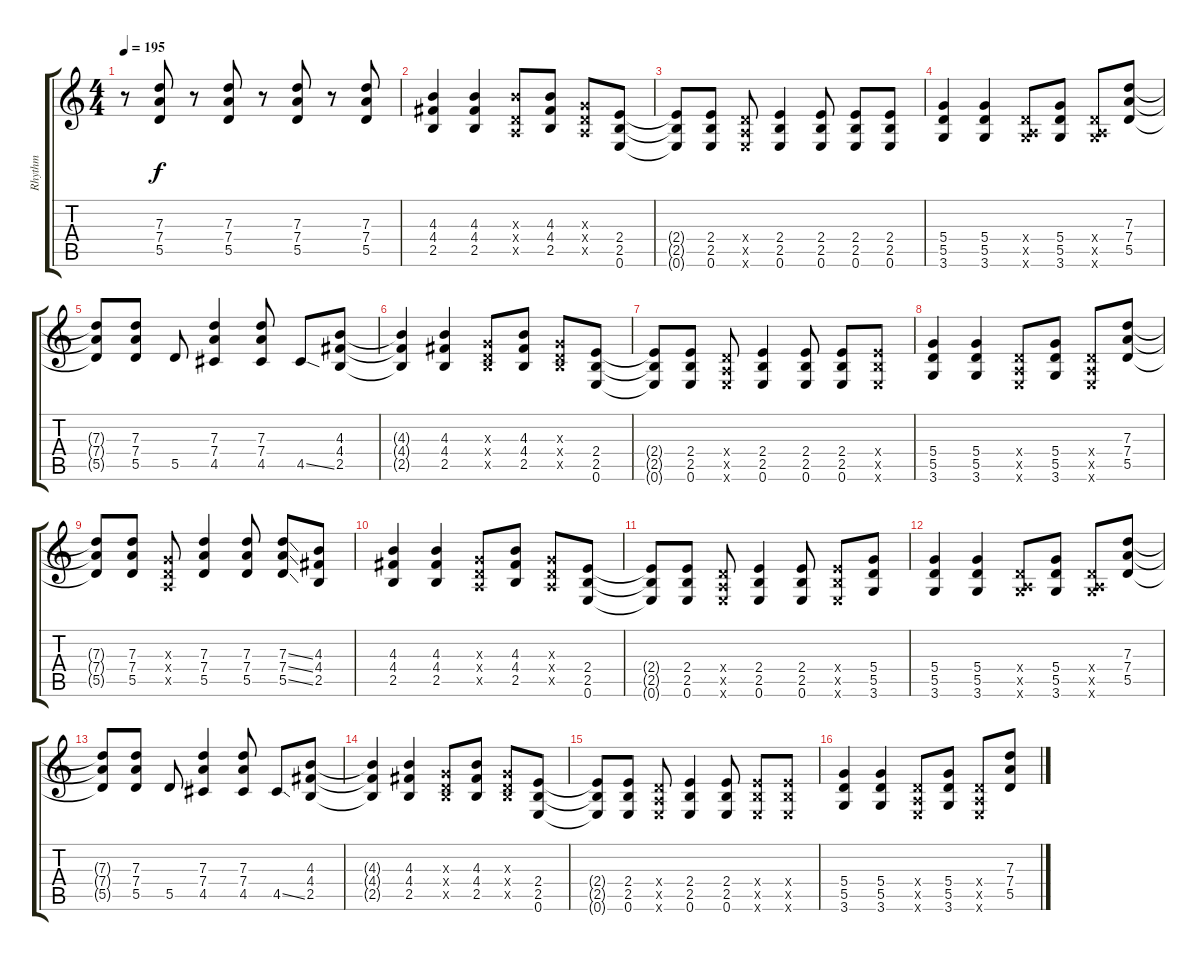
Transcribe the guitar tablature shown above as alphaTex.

\track ("Rhythm" "Rhythm") {instrument overdrivenguitar}
\staff {score tabs}
\tuning (E4 B3 G3 D3 A2 E2) {hide}
\ts (4 4)
\tempo 195
\clef g2
\ks c
r.8{dy f} (7.3 7.4 5.5).8 r.8 (7.3 7.4 5.5).8 r.8 (7.3 7.4 5.5).8 r.8 (7.3 7.4 5.5).8 |
\section ("" "")
(4.3 4.4 2.5).4 (4.3 4.4 2.5).4 (4.3{x} 0.4{x} 0.5{x}).8 (4.3 4.4 2.5).8 (0.3{x} 0.4{x} 0.5{x}).8 (2.4 2.5 0.6).8 |
(2.4{t} 2.5{t} 0.6{t}).8 (2.4 2.5 0.6).8 (0.4{x} 0.5{x} 0.6{x}).8 (2.4 2.5 0.6).4 (2.4 2.5 0.6).8 (2.4 2.5 0.6).8 (2.4 2.5 0.6).8 |
(5.4 5.5 3.6).4 (5.4 5.5 3.6).4 (0.4{x} 0.5{x} 3.6{x}).8 (5.4 5.5 3.6).8 (0.4{x} 0.5{x} 3.6{x}).8 (7.3 7.4 5.5).8 |
(7.3{t} 7.4{t} 5.5{t}).8 (7.3 7.4 5.5).8 5.5.8 (7.3 7.4 4.5).4 (7.3 7.4 4.5).8 4.5{ss}.8 (4.3 4.4 2.5).8 |
(4.3{t} 4.4{t} 2.5{t}).4 (4.3 4.4 2.5).4 (0.3{x} 0.4{x} 2.5{x}).8 (4.3 4.4 2.5).8 (0.3{x} 0.4{x} 2.5{x}).8 (2.4 2.5 0.6).8 |
(2.4{t} 2.5{t} 0.6{t}).8 (2.4 2.5 0.6).8 (0.4{x} 0.5{x} 0.6{x}).8 (2.4 2.5 0.6).4 (2.4 2.5 0.6).8 (2.4 2.5 0.6).8 (2.4{x} 2.5{x} 0.6{x}).8 |
(5.4 5.5 3.6).4 (5.4 5.5 3.6).4 (0.4{x} 0.5{x} 0.6{x}).8 (5.4 5.5 3.6).8 (0.4{x} 0.5{x} 0.6{x}).8 (7.3 7.4 5.5).8 |
(7.3{t} 7.4{t} 5.5{t}).8 (7.3 7.4 5.5).8 (0.3{x} 0.4{x} 0.5{x}).8 (7.3 7.4 5.5).4 (7.3 7.4 5.5).8 (7.3{ss} 7.4{ss} 5.5{ss}).8 (4.3 4.4 2.5).8 |
\section ("" "")
(4.3 4.4 2.5).4 (4.3 4.4 2.5).4 (0.3{x} 0.4{x} 0.5{x}).8 (4.3 4.4 2.5).8 (0.3{x} 0.4{x} 0.5{x}).8 (2.4 2.5 0.6).8 |
(2.4{t} 2.5{t} 0.6{t}).8 (2.4 2.5 0.6).8 (0.4{x} 0.5{x} 0.6{x}).8 (2.4 2.5 0.6).4 (2.4 2.5 0.6).8 (2.4{x} 2.5{x} 0.6{x}).8 (5.4 5.5 3.6).8 |
(5.4 5.5 3.6).4 (5.4 5.5 3.6).4 (0.4{x} 0.5{x} 3.6{x}).8 (5.4 5.5 3.6).8 (0.4{x} 0.5{x} 3.6{x}).8 (7.3 7.4 5.5).8 |
(7.3{t} 7.4{t} 5.5{t}).8 (7.3 7.4 5.5).8 5.5.8 (7.3 7.4 4.5).4 (7.3 7.4 4.5).8 4.5{ss}.8 (4.3 4.4 2.5).8 |
(4.3{t} 4.4{t} 2.5{t}).4 (4.3 4.4 2.5).4 (0.3{x} 0.4{x} 2.5{x}).8 (4.3 4.4 2.5).8 (0.3{x} 0.4{x} 2.5{x}).8 (2.4 2.5 0.6).8 |
(2.4{t} 2.5{t} 0.6{t}).8 (2.4 2.5 0.6).8 (0.4{x} 0.5{x} 0.6{x}).8 (2.4 2.5 0.6).4 (2.4 2.5 0.6).8 (2.4{x} 2.5{x} 0.6{x}).8 (2.4{x} 2.5{x} 0.6{x}).8 |
(5.4 5.5 3.6).4 (5.4 5.5 3.6).4 (0.4{x} 0.5{x} 0.6{x}).8 (5.4 5.5 3.6).8 (0.4{x} 0.5{x} 0.6{x}).8 (7.3 7.4 5.5).8
